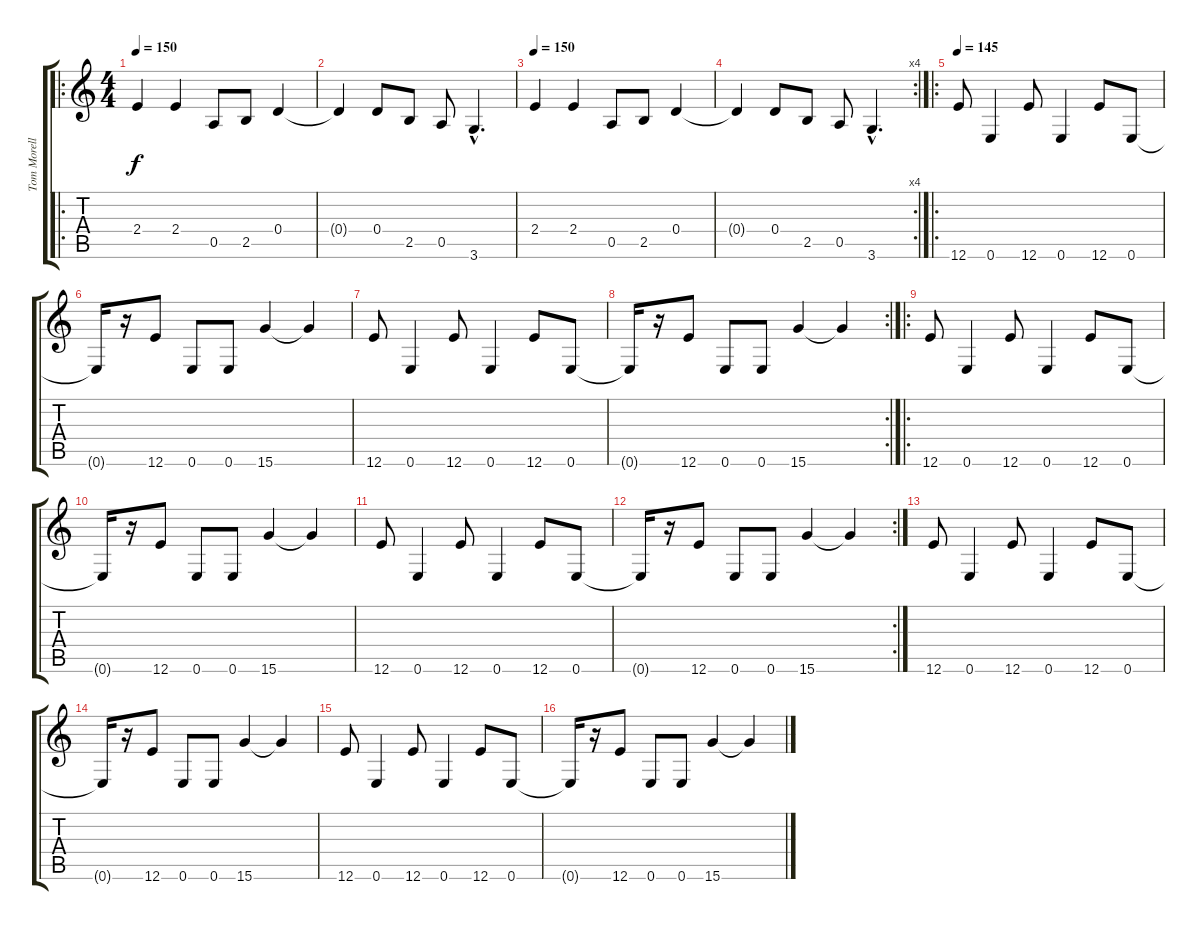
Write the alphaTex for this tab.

\track ("Tom Morello" "Tom Morell") {instrument overdrivenguitar}
\staff {score tabs}
\tuning (E4 B3 G3 D3 A2 E2) {hide}
\ro
\ts (4 4)
\tempo 150
\clef g2
\ks c
2.4.4{dy f} 2.4.4 0.5.8 2.5.8 0.4.4 |
0.4{t}.4 0.4.8 2.5.8 0.5.8 3.6{hac}.4{d} |
\tempo 150
2.4.4 2.4.4 0.5.8 2.5.8 0.4.4 |
\rc 4
0.4{t}.4 0.4.8 2.5.8 0.5.8 3.6{hac}.4{d} |
\ro
\tempo 145
12.6.8 0.6.4 12.6.8 0.6.4 12.6.8 0.6.8 |
0.6{t}.16 r.16 12.6.8 0.6.8 0.6.8 15.6.4 15.6{t}.4 |
12.6.8 0.6.4 12.6.8 0.6.4 12.6.8 0.6.8 |
\rc 2
0.6{t}.16 r.16 12.6.8 0.6.8 0.6.8 15.6.4 15.6{t}.4 |
\ro
12.6.8 0.6.4 12.6.8 0.6.4 12.6.8 0.6.8 |
0.6{t}.16 r.16 12.6.8 0.6.8 0.6.8 15.6.4 15.6{t}.4 |
12.6.8 0.6.4 12.6.8 0.6.4 12.6.8 0.6.8 |
\rc 2
0.6{t}.16 r.16 12.6.8 0.6.8 0.6.8 15.6.4 15.6{t}.4 |
12.6.8 0.6.4 12.6.8 0.6.4 12.6.8 0.6.8 |
0.6{t}.16 r.16 12.6.8 0.6.8 0.6.8 15.6.4 15.6{t}.4 |
12.6.8 0.6.4 12.6.8 0.6.4 12.6.8 0.6.8 |
0.6{t}.16 r.16 12.6.8 0.6.8 0.6.8 15.6.4 15.6{t}.4
